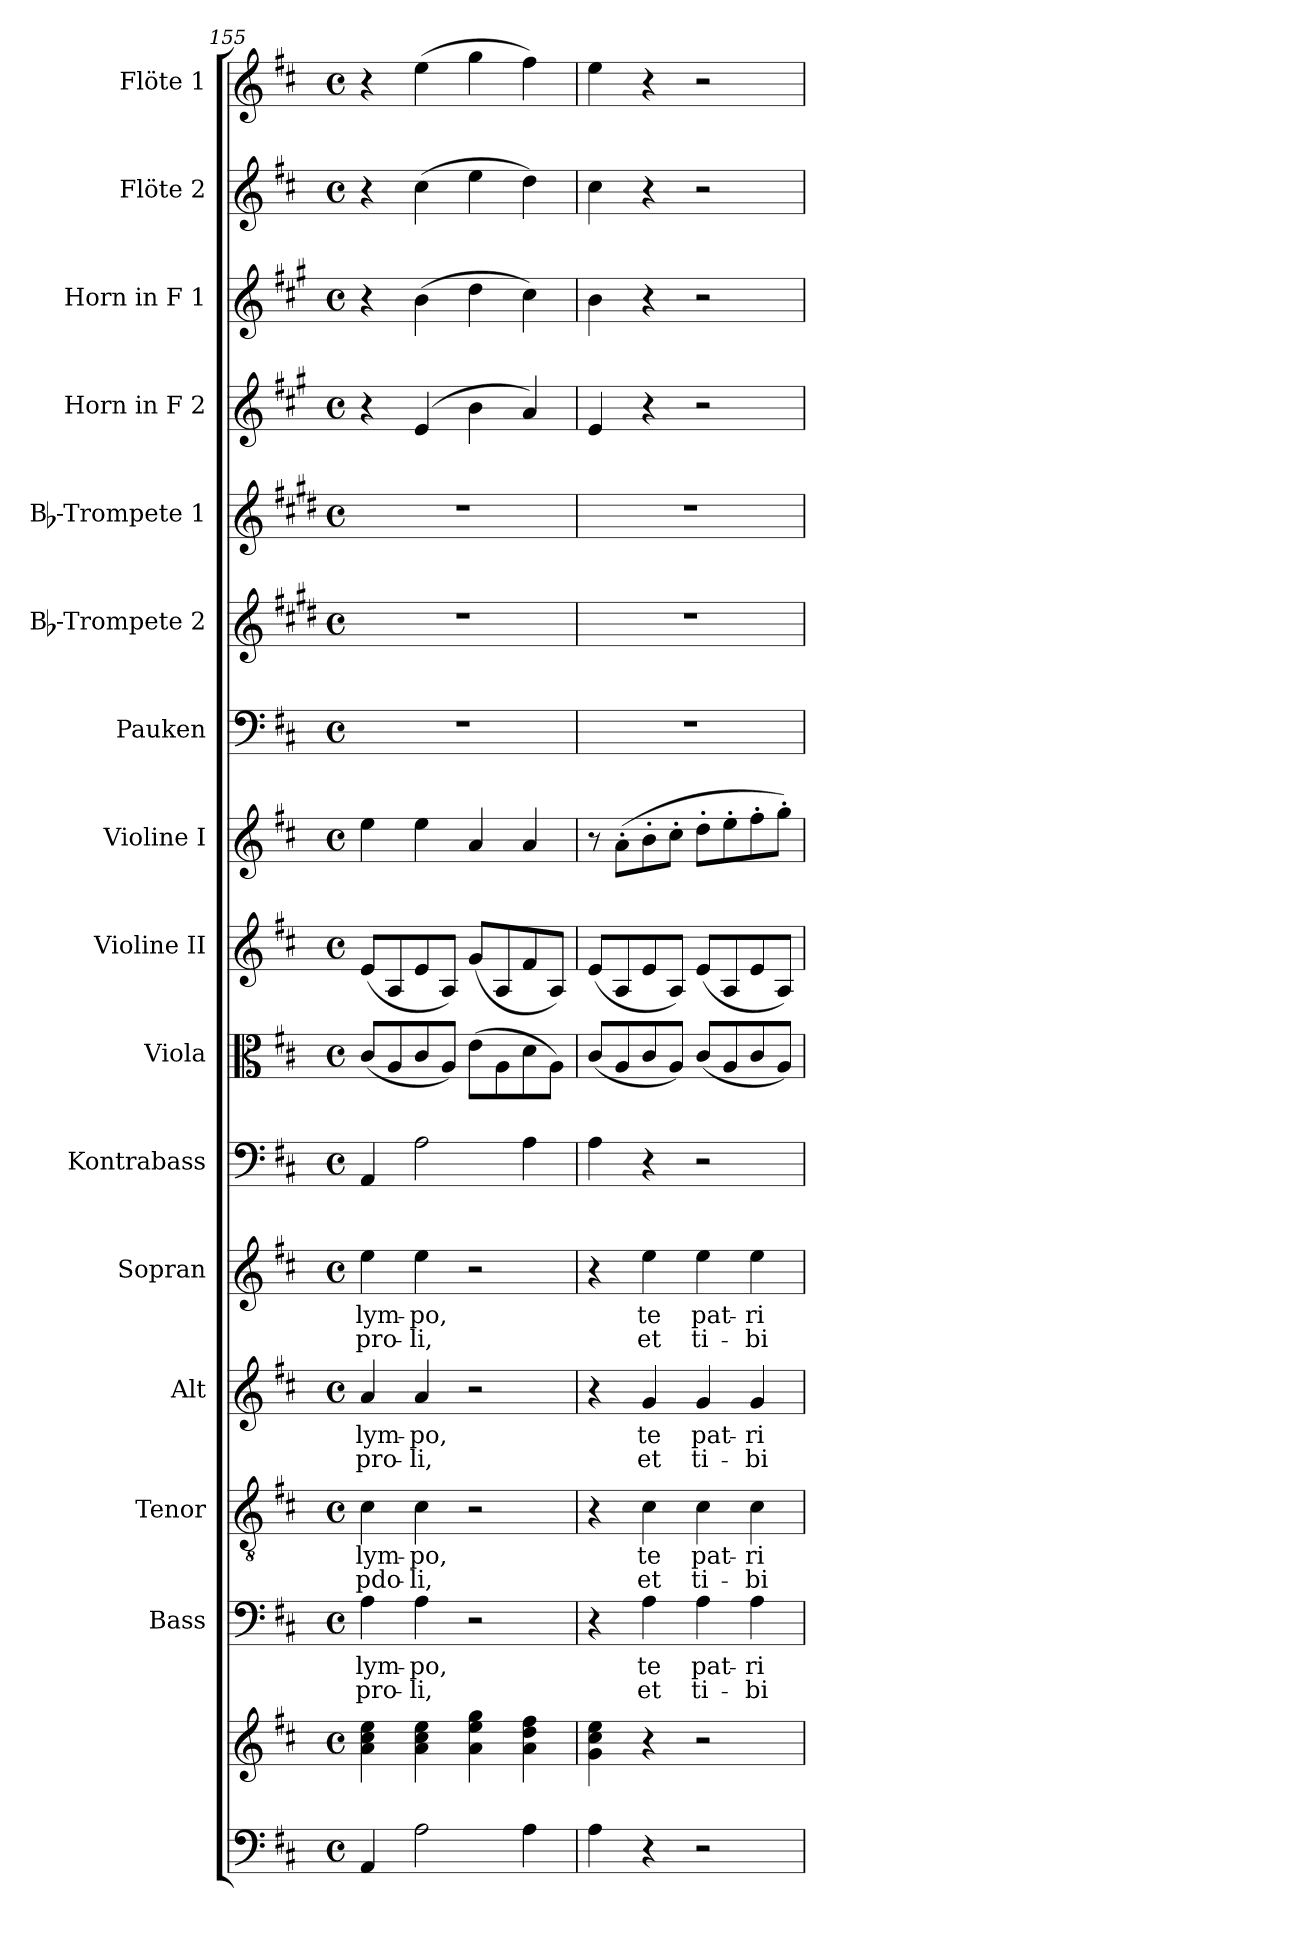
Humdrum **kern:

**kern	**kern	**kern	**text	**text	**kern	**text	**text	**kern	**text	**text	**kern	**text	**text	**kern	**kern	**kern	**kern	**kern	**kern	**kern	**kern	**kern	**kern	**kern
*part16	*part16	*part15	*part15	*part15	*part14	*part14	*part14	*part13	*part13	*part13	*part12	*part12	*part12	*part11	*part10	*part9	*part8	*part7	*part6	*part5	*part4	*part3	*part2	*part1
*staff17	*staff16	*staff15	*staff15	*staff15	*staff14	*staff14	*staff14	*staff13	*staff13	*staff13	*staff12	*staff12	*staff12	*staff11	*staff10	*staff9	*staff8	*staff7	*staff6	*staff5	*staff4	*staff3	*staff2	*staff1
*	*	*I"Bass	*	*	*I"Tenor	*	*	*I"Alt	*	*	*I"Sopran	*	*	*I"Kontrabass	*I"Viola	*I"Violine II	*I"Violine I	*I"Pauken	*I"Bb-Trompete 2	*I"Bb-Trompete 1	*I"Horn in F 2	*I"Horn in F 1	*I"Flöte 2	*I"Flöte 1
*	*	*I'B.	*	*	*I'T.	*	*	*I'A.	*	*	*I'S.	*	*	*I'Kb.	*I'Vla.	*I'Vl. II	*I'Vl. I	*I'Pk.	*I'Bb Trp. 2	*I'Bb Trp. 1	*	*	*I'Fl. 2	*I'Fl. 1
*clefF4	*clefG2	*clefF4	*	*	*clefGv2	*	*	*clefG2	*	*	*clefG2	*	*	*clefF4	*clefC3	*clefG2	*clefG2	*clefF4	*clefG2	*clefG2	*clefG2	*clefG2	*clefG2	*clefG2
*	*	*	*	*	*	*	*	*	*	*	*	*	*	*ITrd7c12	*	*	*	*	*ITrd1c2	*ITrd1c2	*ITrd4c7	*ITrd4c7	*	*
*k[f#c#]	*k[f#c#]	*k[f#c#]	*	*	*k[f#c#]	*	*	*k[f#c#]	*	*	*k[f#c#]	*	*	*k[f#c#]	*k[f#c#]	*k[f#c#]	*k[f#c#]	*k[f#c#]	*k[f#c#]	*k[f#c#]	*k[f#c#]	*k[f#c#]	*k[f#c#]	*k[f#c#]
*D:	*D:	*D:	*	*	*D:	*	*	*D:	*	*	*D:	*	*	*D:	*D:	*D:	*D:	*D:	*D:	*D:	*D:	*D:	*D:	*D:
*M4/4	*M4/4	*M4/4	*	*	*M4/4	*	*	*M4/4	*	*	*M4/4	*	*	*M4/4	*M4/4	*M4/4	*M4/4	*M4/4	*M4/4	*M4/4	*M4/4	*M4/4	*M4/4	*M4/4
*met(c)	*met(c)	*met(c)	*	*	*met(c)	*	*	*met(c)	*	*	*met(c)	*	*	*met(c)	*met(c)	*met(c)	*met(c)	*met(c)	*met(c)	*met(c)	*met(c)	*met(c)	*met(c)	*met(c)
=155	=155	=155	=155	=155	=155	=155	=155	=155	=155	=155	=155	=155	=155	=155	=155	=155	=155	=155	=155	=155	=155	=155	=155	=155
!	!	!	!LO:LY:b	!LO:LY:b	!	!LO:LY:b	!LO:LY:b	!	!LO:LY:b	!LO:LY:b	!	!LO:LY:b	!LO:LY:b	!	!	!	!	!	!	!	!	!	!	!
4AA/	4a\ 4cc#\ 4ee\	4A\	-lym-	pro-	4c#\	-lym-	pdo-	4a/	-lym-	pro-	4ee\	-lym-	pro-	4AAA/	(<8c#/L	(<8e/L	4ee\	1r	1r	1r	4r	4r	4r	4r
.	.	.	.	.	.	.	.	.	.	.	.	.	.	.	8A/	8A/	.	.	.	.	.	.	.	.
!	!	!	!LO:LY:b	!LO:LY:b	!	!LO:LY:b	!LO:LY:b	!	!LO:LY:b	!LO:LY:b	!	!LO:LY:b	!LO:LY:b	!	!	!	!	!	!	!	!	!	!	!
2A\	4a\ 4cc#\ 4ee\	4A\	-po,	-li,	4c#\	-po,	-li,	4a/	-po,	-li,	4ee\	-po,	-li,	2AA\	8c#/	8e/	4ee\	.	.	.	(4A/	(>4e\	(>4cc#\	(>4ee\
.	.	.	.	.	.	.	.	.	.	.	.	.	.	.	8A/J)	8A/J)	.	.	.	.	.	.	.	.
.	4a\ 4ee\ 4gg\	2r	.	.	2r	.	.	2r	.	.	2r	.	.	.	(>8e\L	(<8g/L	4a/	.	.	.	4e\	4g\	4ee\	4gg\
.	.	.	.	.	.	.	.	.	.	.	.	.	.	.	8A\	8A/	.	.	.	.	.	.	.	.
4A\	4a\ 4dd\ 4ff#\	.	.	.	.	.	.	.	.	.	.	.	.	4AA\	8d\	8f#/	4a/	.	.	.	4d/)	4f#\)	4dd\)	4ff#\)
.	.	.	.	.	.	.	.	.	.	.	.	.	.	.	8A\J)	8A/J)	.	.	.	.	.	.	.	.
=156	=156	=156	=156	=156	=156	=156	=156	=156	=156	=156	=156	=156	=156	=156	=156	=156	=156	=156	=156	=156	=156	=156	=156	=156
4A\	4g\ 4cc#\ 4ee\	4r	.	.	4r	.	.	4r	.	.	4r	.	.	4AA\	(<8c#/L	(<8e/L	8r	1r	1r	1r	4A/	4e\	4cc#\	4ee\
.	.	.	.	.	.	.	.	.	.	.	.	.	.	.	8A/	8A/	(>8a'>\L	.	.	.	.	.	.	.
!	!	!	!LO:LY:b	!LO:LY:b	!	!LO:LY:b	!LO:LY:b	!	!LO:LY:b	!LO:LY:b	!	!LO:LY:b	!LO:LY:b	!	!	!	!	!	!	!	!	!	!	!
4r	4r	4A\	te	et	4c#\	te	et	4g/	te	et	4ee\	te	et	4r	8c#/	8e/	8b'>\	.	.	.	4r	4r	4r	4r
.	.	.	.	.	.	.	.	.	.	.	.	.	.	.	8A/J)	8A/J)	8cc#'>\J	.	.	.	.	.	.	.
!	!	!	!LO:LY:b	!LO:LY:b	!	!LO:LY:b	!LO:LY:b	!	!LO:LY:b	!LO:LY:b	!	!LO:LY:b	!LO:LY:b	!	!	!	!	!	!	!	!	!	!	!
2r	2r	4A\	pat-	ti-	4c#\	pat-	ti-	4g/	pat-	ti-	4ee\	pat-	ti-	2r	(<8c#/L	(<8e/L	8dd'>\L	.	.	.	2r	2r	2r	2r
.	.	.	.	.	.	.	.	.	.	.	.	.	.	.	8A/	8A/	8ee'>\	.	.	.	.	.	.	.
!	!	!	!LO:LY:b	!LO:LY:b	!	!LO:LY:b	!LO:LY:b	!	!LO:LY:b	!LO:LY:b	!	!LO:LY:b	!LO:LY:b	!	!	!	!	!	!	!	!	!	!	!
.	.	4A\	-ri	-bi	4c#\	-ri	-bi	4g/	-ri	-bi	4ee\	-ri	-bi	.	8c#/	8e/	8ff#'>\	.	.	.	.	.	.	.
.	.	.	.	.	.	.	.	.	.	.	.	.	.	.	8A/J)	8A/J)	8gg'>\J)	.	.	.	.	.	.	.
=	=	=	=	=	=	=	=	=	=	=	=	=	=	=	=	=	=	=	=	=	=	=	=	=
*-	*-	*-	*-	*-	*-	*-	*-	*-	*-	*-	*-	*-	*-	*-	*-	*-	*-	*-	*-	*-	*-	*-	*-	*-
